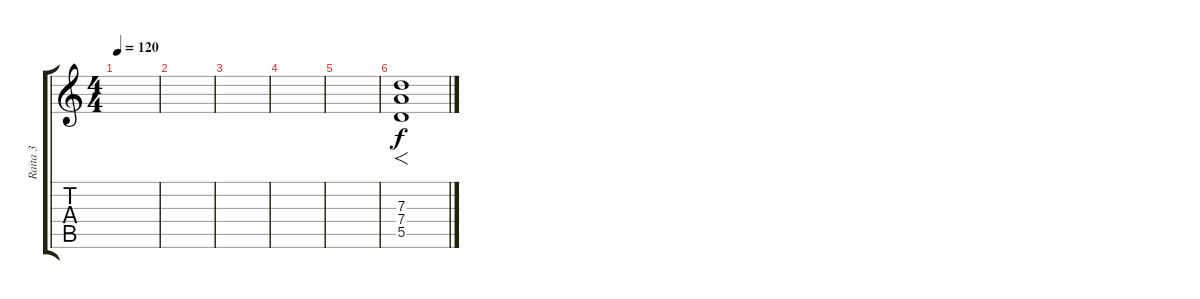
\track ("Raita 3" "Raita 3") {instrument distortionguitar}
\staff {score tabs}
\tuning (E4 B3 G3 D3 A2 E2) {hide}
\ts (4 4)
\tempo 120
\clef g2
\ks c
|
|
|
|
|
(7.3 7.4 5.5).1{f}
